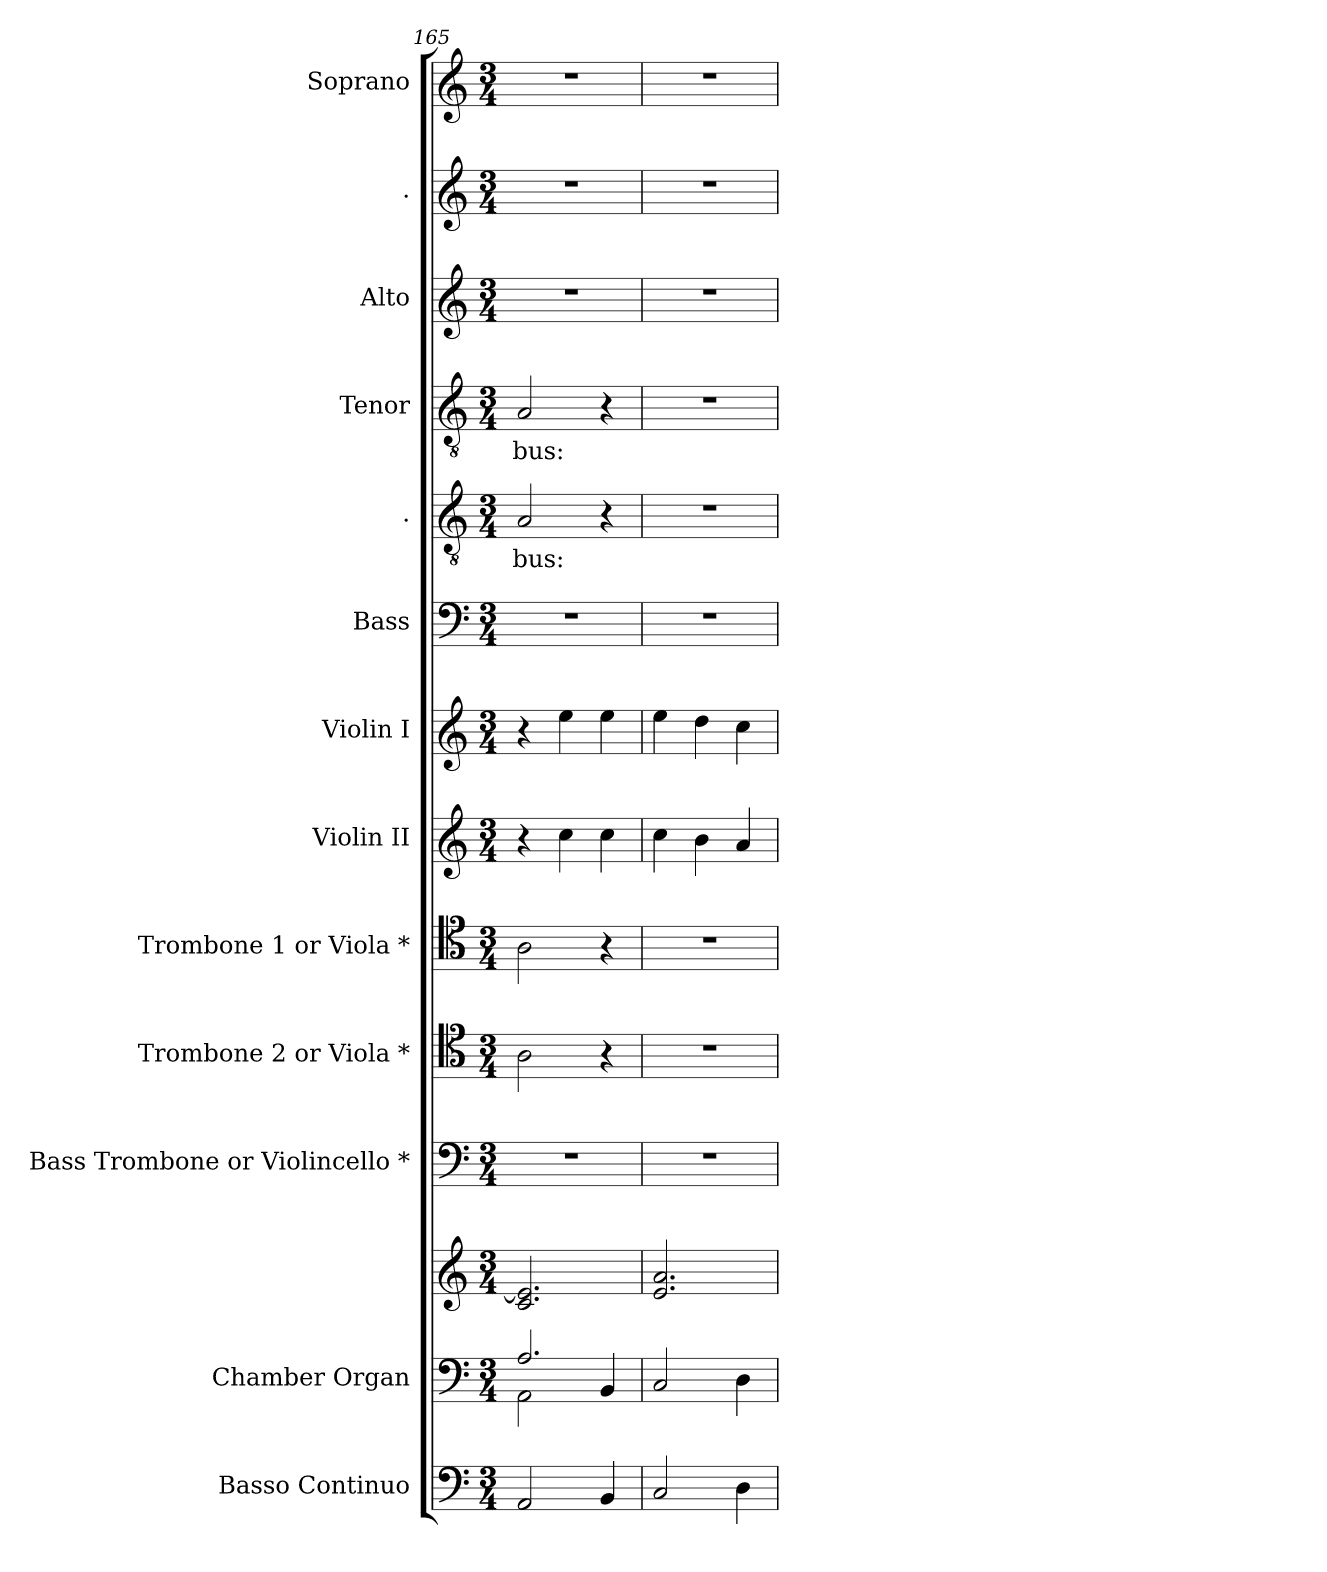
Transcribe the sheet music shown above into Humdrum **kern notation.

**kern	**kern	**kern	**kern	**kern	**kern	**kern	**kern	**kern	**kern	**text	**kern	**text	**kern	**kern	**kern
*part13	*part12	*part12	*part11	*part10	*part9	*part8	*part7	*part6	*part5	*part5	*part4	*part4	*part3	*part2	*part1
*staff14	*staff13	*staff12	*staff11	*staff10	*staff9	*staff8	*staff7	*staff6	*staff5	*staff5	*staff4	*staff4	*staff3	*staff2	*staff1
*I"Basso  Continuo	*I"Chamber  Organ	*	*I"Bass Trombone or Violincello *	*I"Trombone 2 or Viola *	*I"Trombone 1 or Viola *	*I"Violin II	*I"Violin I	*I"Bass	*I".	*	*I"Tenor	*	*I"Alto	*I".	*I"Soprano
*I'B Cont	*I'Org.	*	*I'B. Tbn.	*I'Tbn 2	*I'Tbn 1	*I'Vln. II	*I'Vln. I	*I'B.	*	*	*I'T,	*	*I'A.	*	*I'S.
*clefF4	*clefF4	*clefG2	*clefF4	*clefC4	*clefC4	*clefG2	*clefG2	*clefF4	*clefGv2	*	*clefGv2	*	*clefG2	*clefG2	*clefG2
*ITrd7c12	*	*	*	*	*	*	*	*	*ITrd7c12	*	*ITrd7c12	*	*	*	*
*k[]	*k[]	*k[]	*k[]	*k[]	*k[]	*k[]	*k[]	*k[]	*k[]	*	*k[]	*	*k[]	*k[]	*k[]
*C:	*C:	*C:	*C:	*C:	*C:	*C:	*C:	*C:	*C:	*	*C:	*	*C:	*C:	*C:
*M3/4	*M3/4	*M3/4	*M3/4	*M3/4	*M3/4	*M3/4	*M3/4	*M3/4	*M3/4	*	*M3/4	*	*M3/4	*M3/4	*M3/4
=165	=165	=165	=165	=165	=165	=165	=165	=165	=165	=165	=165	=165	=165	=165	=165
*	*^	*	*	*	*	*	*	*	*	*	*	*	*	*	*
!	!	!	!	!LO:N:vis=1	!	!	!	!	!LO:N:vis=1	!	!	!	!	!	!	!
!	!	!	!	!	!	!	!	!	!	!	!LO:LY:b:color=#000000	!	!	!	!	!
!	!	!	!	!	!	!	!	!	!	!	!	!	!LO:LY:b:color=#000000	!LO:N:vis=1	!LO:N:vis=1	!LO:N:vis=1
2AAAi/	2.Ai/	2AAi\	2.ci/ 2.ei]	2.r	2Ai\	2Ai\	4r	4r	2.r	2AAi/	-bus:	2AAi/	-bus:	2.r	2.r	2.r
.	.	.	.	.	.	.	4cci\	4eei\	.	.	.	.	.	.	.	.
4BBBi/	.	4BBi/	.	.	4r	4r	4cci\	4eei\	.	4r	.	4r	.	.	.	.
=166	=166	=166	=166	=166	=166	=166	=166	=166	=166	=166	=166	=166	=166	=166	=166	=166
!	!	!	!	!LO:N:vis=1	!LO:N:vis=1	!LO:N:vis=1	!	!	!LO:N:vis=1	!LO:N:vis=1	!	!LO:N:vis=1	!	!LO:N:vis=1	!LO:N:vis=1	!LO:N:vis=1
*	*v	*v	*	*	*	*	*	*	*	*	*	*	*	*	*	*
2CCi/	2Ci/	2.ei/ 2.ai	2.r	2.r	2.r	4cci\	4eei\	2.r	2.r	.	2.r	.	2.r	2.r	2.r
.	.	.	.	.	.	4bi\	4ddi\	.	.	.	.	.	.	.	.
4DDi\	4Di\	.	.	.	.	4ai/	4cci\	.	.	.	.	.	.	.	.
=	=	=	=	=	=	=	=	=	=	=	=	=	=	=	=
*-	*-	*-	*-	*-	*-	*-	*-	*-	*-	*-	*-	*-	*-	*-	*-
